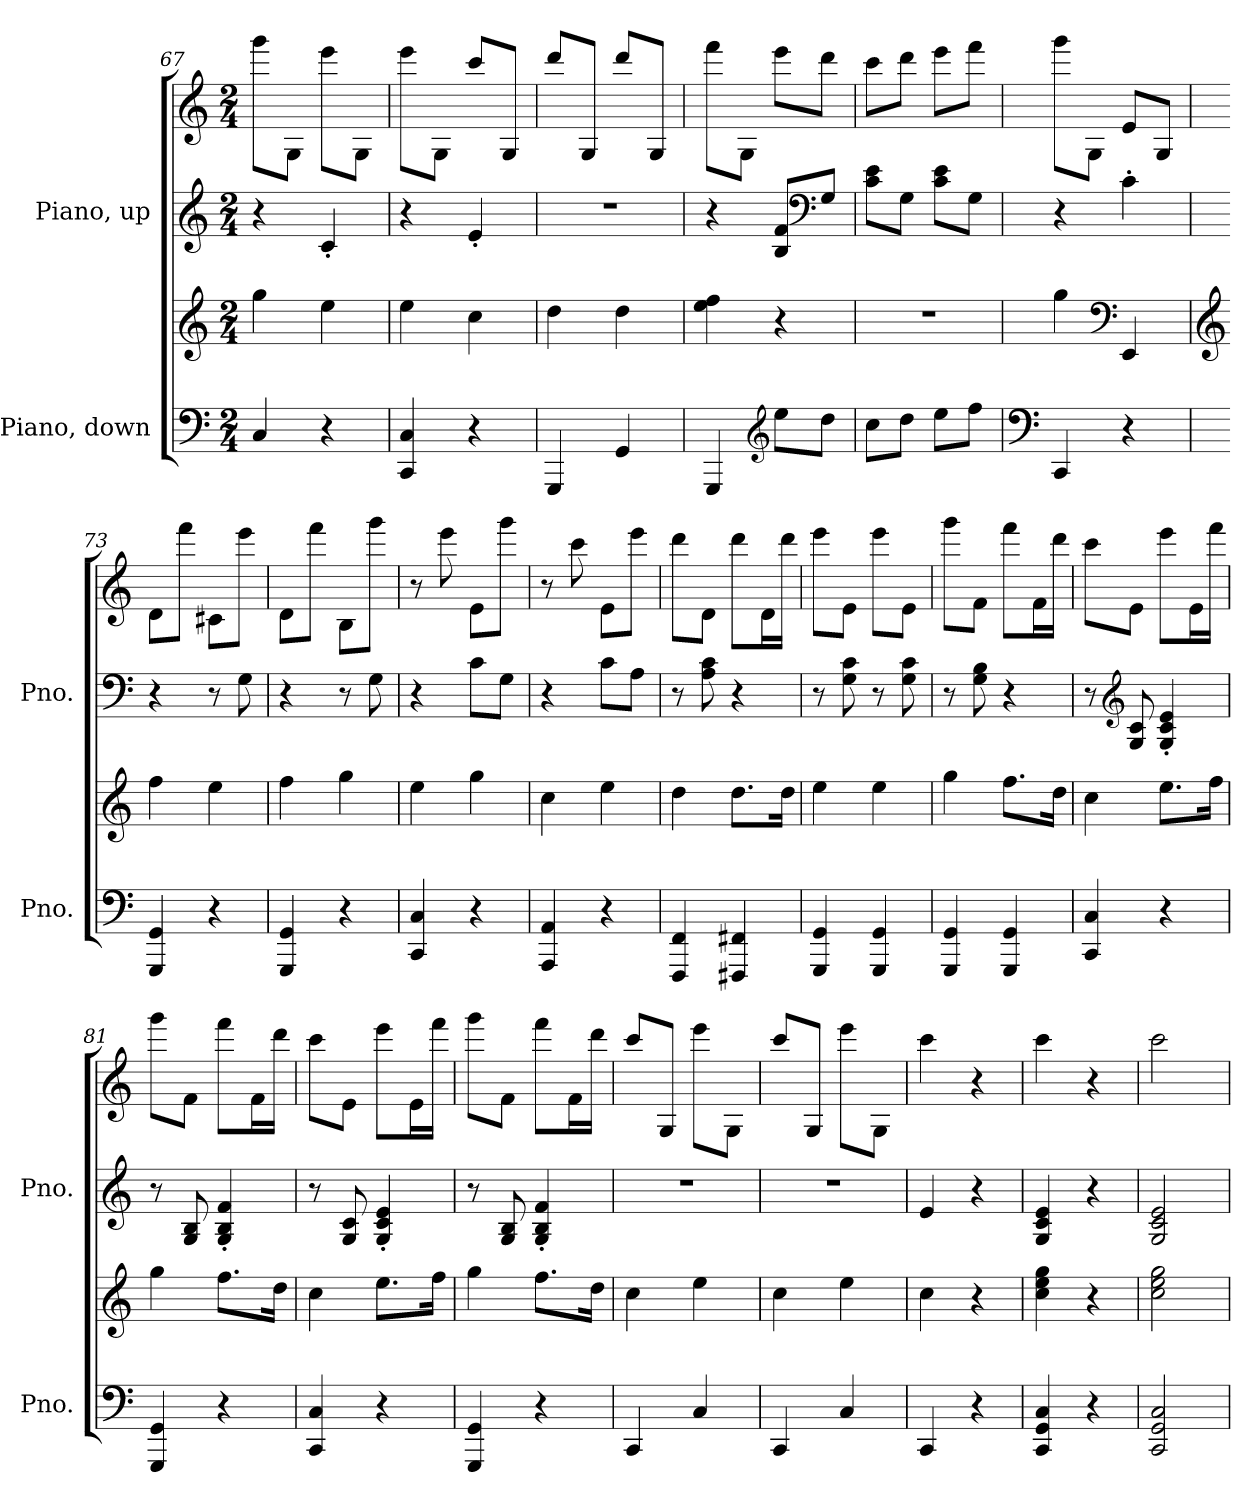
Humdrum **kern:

**kern	**kern	**kern	**kern
*part2	*part2	*part1	*part1
*staff4	*staff3	*staff2	*staff1
*I"Piano, down	*	*I"Piano, up	*
*I'Pno.	*	*I'Pno.	*
*clefF4	*clefG2	*clefG2	*clefG2
*k[]	*k[]	*k[]	*k[]
*M2/4	*M2/4	*M2/4	*M2/4
=67	=67	=67	=67
4C/	4gg\	4r	8ggg\L
.	.	.	8G\J
4r	4ee\	4c'/	8eee\L
.	.	.	8G\J
=68	=68	=68	=68
4CC/ 4C/	4ee\	4r	8eee\L
.	.	.	8G\J
4r	4cc\	4e'/	8ccc/L
.	.	.	8G/J
=69	=69	=69	=69
4GGG/	4dd\	2r	8ddd/L
.	.	.	8G/J
4GG/	4dd\	.	8ddd/L
.	.	.	8G/J
=70	=70	=70	=70
4GGG/	4ee\ 4ff\	4r	8fff\L
.	.	.	8G\J
*clefG2	*	*	*
8ee\L	4r	8B/ 8f/L	8eee\L
*	*	*clefF4	*
8dd\J	.	8G/J	8ddd\J
=71	=71	=71	=71
8cc\L	2r	8c\ 8e\L	8ccc\L
8dd\J	.	8G\J	8ddd\J
8ee\L	.	8c\ 8e\L	8eee\L
8ff\J	.	8G\J	8fff\J
!!LO:LB:g=z
=72	=72	=72	=72
*clefF4	*	*	*
4CC/	4gg\	4r	8ggg\L
.	.	.	8G\J
*	*clefF4	*	*
4r	4EE/	4c'\	8e/L
.	.	.	8G/J
=73	=73	=73	=73
*	*clefG2	*	*
4GGG/ 4GG/	4ff\	4r	8d\L
.	.	.	8fff\J
4r	4ee\	8r	8c#X\L
.	.	8G\	8eee\J
=74	=74	=74	=74
4GGG/ 4GG/	4ff\	4r	8d\L
.	.	.	8fff\J
4r	4gg\	8r	8B\L
.	.	8G\	8ggg\J
=75	=75	=75	=75
4CC/ 4C/	4ee\	4r	8r
.	.	.	8eee\
4r	4gg\	8c\L	8e\L
.	.	8G\J	8ggg\J
=76	=76	=76	=76
4AAA/ 4AA/	4cc\	4r	8r
.	.	.	8ccc\
4r	4ee\	8c\L	8e\L
.	.	8A\J	8eee\J
=77	=77	=77	=77
4FFF/ 4FF/	4dd\	8r	8ddd\L
.	.	8A\ 8c\	8d\J
4FFF#X/ 4FF#X/	8.dd\L	4r	8ddd\L
.	.	.	16d\L
.	16dd\Jk	.	16ddd\JJ
=78	=78	=78	=78
4GGG/ 4GG/	4ee\	8r	8eee\L
.	.	8G\ 8c\	8e\J
4GGG/ 4GG/	4ee\	8r	8eee\L
.	.	8G\ 8c\	8e\J
!!LO:LB:g=z
=79	=79	=79	=79
4GGG/ 4GG/	4gg\	8r	8ggg\L
.	.	8G\ 8B\	8f\J
4GGG/ 4GG/	8.ff\L	4r	8fff\L
.	.	.	16f\L
.	16dd\Jk	.	16ddd\JJ
=80	=80	=80	=80
4CC/ 4C/	4cc\	8r	8ccc\L
*	*	*clefG2	*
.	.	8G/ 8c/	8e\J
4r	8.ee\L	4G/' 4c/' 4e/'	8eee\L
.	.	.	16e\L
.	16ff\Jk	.	16fff\JJ
=81	=81	=81	=81
4GGG/ 4GG/	4gg\	8r	8ggg\L
.	.	8G/ 8B/	8f\J
4r	8.ff\L	4G/' 4B/' 4f/'	8fff\L
.	.	.	16f\L
.	16dd\Jk	.	16ddd\JJ
=82	=82	=82	=82
4CC/ 4C/	4cc\	8r	8ccc\L
.	.	8G/ 8c/	8e\J
4r	8.ee\L	4G/' 4c/' 4e/'	8eee\L
.	.	.	16e\L
.	16ff\Jk	.	16fff\JJ
=83	=83	=83	=83
4GGG/ 4GG/	4gg\	8r	8ggg\L
.	.	8G/ 8B/	8f\J
4r	8.ff\L	4G/' 4B/' 4f/'	8fff\L
.	.	.	16f\L
.	16dd\Jk	.	16ddd\JJ
=84	=84	=84	=84
4CC/	4cc\	2r	8ccc/L
.	.	.	8G/J
4C/	4ee\	.	8eee\L
.	.	.	8G\J
!!LO:PB:g=z
=85	=85	=85	=85
4CC/	4cc\	2r	8ccc/L
.	.	.	8G/J
4C/	4ee\	.	8eee\L
.	.	.	8G\J
=86	=86	=86	=86
4CC/	4cc\	4e/	4ccc\
4r	4r	4r	4r
=87	=87	=87	=87
4CC/ 4GG/ 4C/	4cc\ 4ee\ 4gg\	4G/ 4c/ 4e/	4ccc\
4r	4r	4r	4r
=88	=88	=88	=88
2CC/ 2GG/ 2C/	2cc\ 2ee\ 2gg\	2G/ 2c/ 2e/	2ccc\
=	=	=	=
*-	*-	*-	*-
